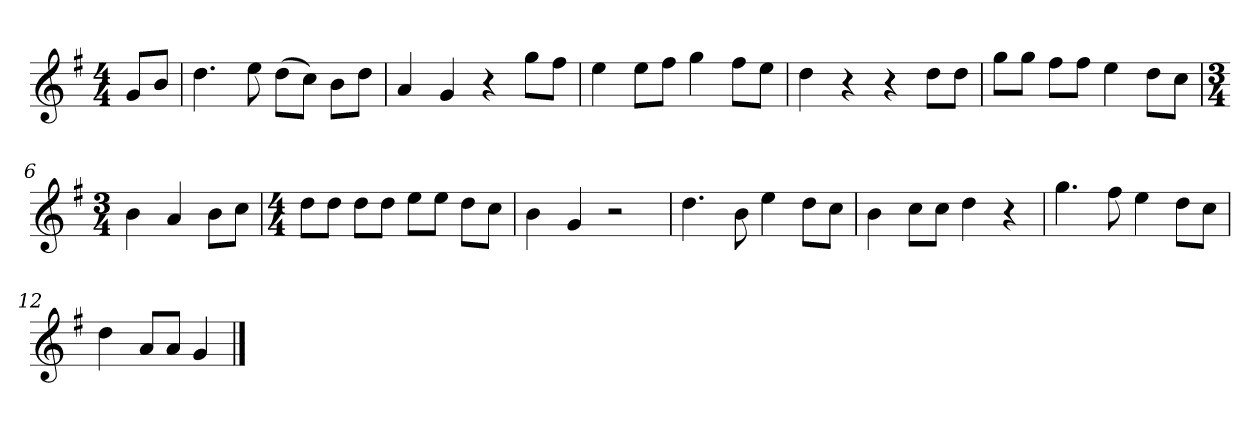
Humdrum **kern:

**kern
*part1
*staff1
*k[f#]
*M4/4
*MM120
=
8gL
8bJ
=1
4.dd
8ee
(8ddL
8ccJ)
8bL
8ddJ
=2
4a
4g
4r
8ggL
8ff#J
=3
4ee
8eeL
8ff#J
4gg
8ff#L
8eeJ
=4
4dd
4r
4r
8ddL
8ddJ
=5
8ggL
8ggJ
8ff#L
8ff#J
4ee
8ddL
8ccJ
=6
*M3/4
4b
4a
8bL
8ccJ
=7
*M4/4
8ddL
8ddJ
8ddL
8ddJ
8eeL
8eeJ
8ddL
8ccJ
=8
4b
4g
2r
=9
4.dd
8b
4ee
8ddL
8ccJ
=10
4b
8ccL
8ccJ
4dd
4r
=11
4.gg
8ff#
4ee
8ddL
8ccJ
=12
4dd
8aL
8aJ
4g
==
*-
